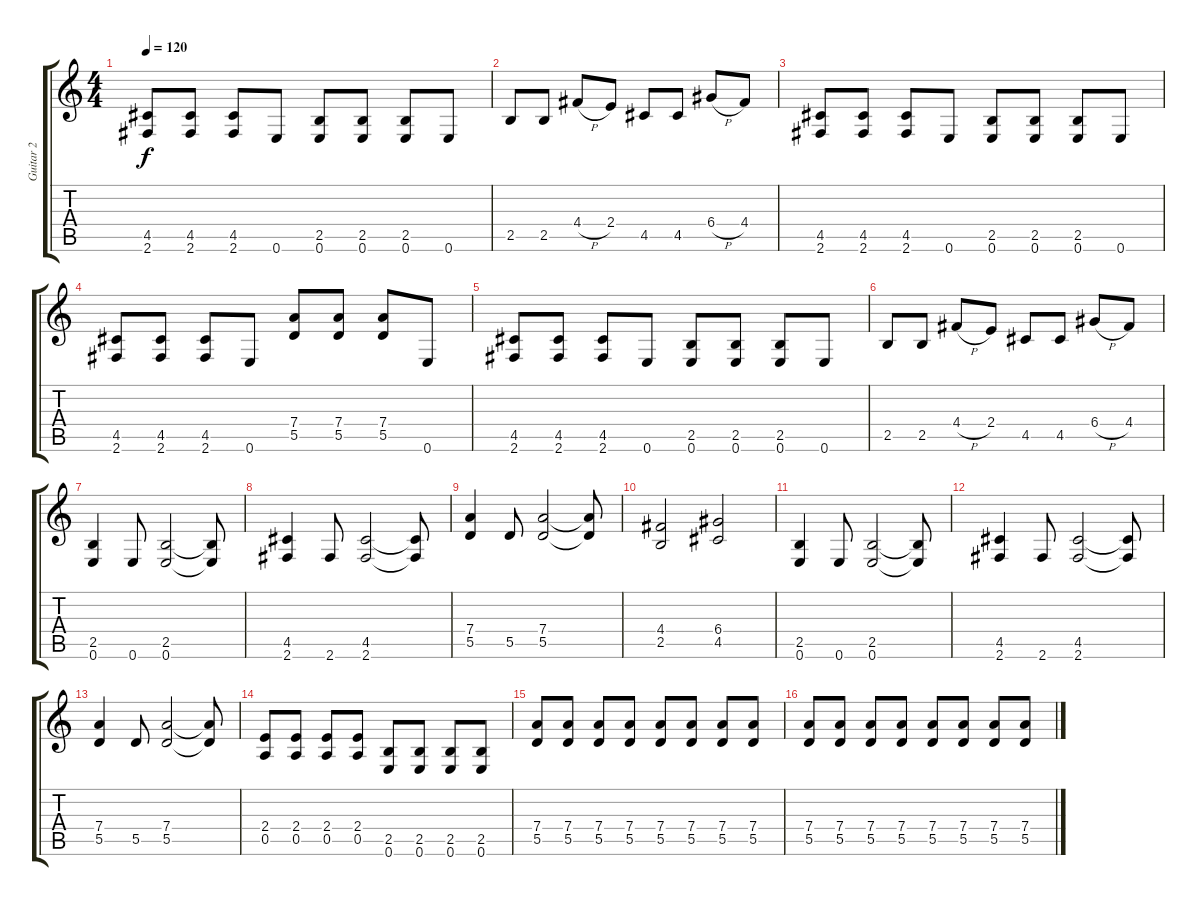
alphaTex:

\track ("Guitar 2" "Guitar 2") {instrument distortionguitar}
\staff {score tabs}
\tuning (E4 B3 G3 D3 A2 E2) {hide}
\ts (4 4)
\tempo 120
\clef g2
\ks c
(4.5 2.6).8{dy f} (4.5 2.6).8 (4.5 2.6).8 0.6.8 (2.5 0.6).8 (2.5 0.6).8 (2.5 0.6).8 0.6.8 |
2.5.8 2.5.8 4.4{h}.8 2.4.8 4.5.8 4.5.8 6.4{h}.8 4.4.8 |
(4.5 2.6).8 (4.5 2.6).8 (4.5 2.6).8 0.6.8 (2.5 0.6).8 (2.5 0.6).8 (2.5 0.6).8 0.6.8 |
(4.5 2.6).8 (4.5 2.6).8 (4.5 2.6).8 0.6.8 (7.4 5.5).8 (7.4 5.5).8 (7.4 5.5).8 0.6.8 |
(4.5 2.6).8 (4.5 2.6).8 (4.5 2.6).8 0.6.8 (2.5 0.6).8 (2.5 0.6).8 (2.5 0.6).8 0.6.8 |
2.5.8 2.5.8 4.4{h}.8 2.4.8 4.5.8 4.5.8 6.4{h}.8 4.4.8 |
(2.5 0.6).4 0.6.8 (2.5 0.6).2 (2.5{t} 0.6{t}).8 |
(4.5 2.6).4 2.6.8 (4.5 2.6).2 (4.5{t} 2.6{t}).8 |
(7.4 5.5).4 5.5.8 (7.4 5.5).2 (7.4{t} 5.5{t}).8 |
(4.4 2.5).2 (6.4 4.5).2 |
(2.5 0.6).4 0.6.8 (2.5 0.6).2 (2.5{t} 0.6{t}).8 |
(4.5 2.6).4 2.6.8 (4.5 2.6).2 (4.5{t} 2.6{t}).8 |
(7.4 5.5).4 5.5.8 (7.4 5.5).2 (7.4{t} 5.5{t}).8 |
(2.4 0.5).8 (2.4 0.5).8 (2.4 0.5).8 (2.4 0.5).8 (2.5 0.6).8 (2.5 0.6).8 (2.5 0.6).8 (2.5 0.6).8 |
(7.4 5.5).8 (7.4 5.5).8 (7.4 5.5).8 (7.4 5.5).8 (7.4 5.5).8 (7.4 5.5).8 (7.4 5.5).8 (7.4 5.5).8 |
(7.4 5.5).8 (7.4 5.5).8 (7.4 5.5).8 (7.4 5.5).8 (7.4 5.5).8 (7.4 5.5).8 (7.4 5.5).8 (7.4 5.5).8
